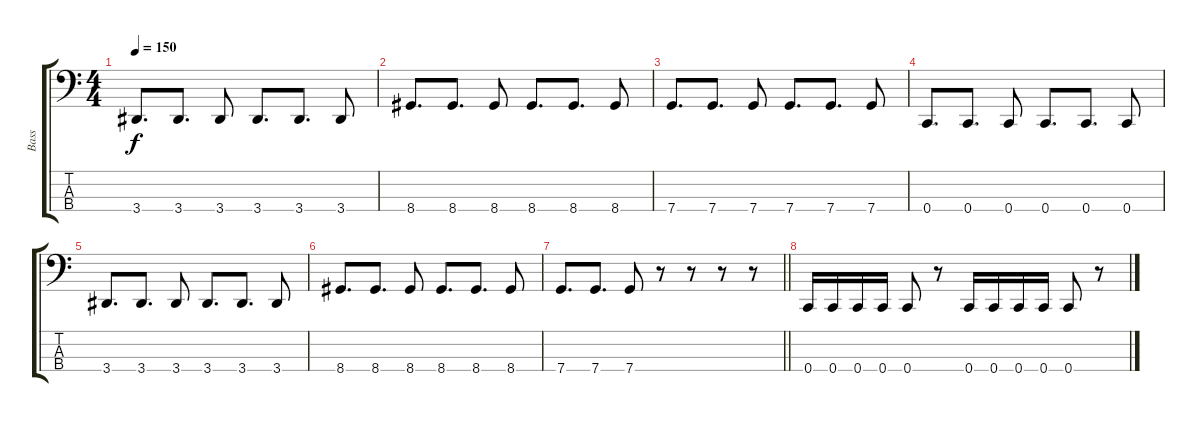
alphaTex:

\track ("Bass" "Bass") {instrument electricbasspick}
\staff {score tabs}
\tuning (F2 C2 G1 C1) {hide}
\ts (4 4)
\tempo 150
\clef f4
\ks c
3.4.8{d dy f} 3.4.8{d} 3.4.8 3.4.8{d} 3.4.8{d} 3.4.8 |
8.4.8{d} 8.4.8{d} 8.4.8 8.4.8{d} 8.4.8{d} 8.4.8 |
7.4.8{d} 7.4.8{d} 7.4.8 7.4.8{d} 7.4.8{d} 7.4.8 |
0.4.8{d} 0.4.8{d} 0.4.8 0.4.8{d} 0.4.8{d} 0.4.8 |
3.4.8{d} 3.4.8{d} 3.4.8 3.4.8{d} 3.4.8{d} 3.4.8 |
8.4.8{d} 8.4.8{d} 8.4.8 8.4.8{d} 8.4.8{d} 8.4.8 |
\barLineRight lightlight
7.4.8{d} 7.4.8{d} 7.4.8 r.8 r.8 r.8 r.8 |
0.4.16 0.4.16 0.4.16 0.4.16 0.4.8 r.8 0.4.16 0.4.16 0.4.16 0.4.16 0.4.8 r.8
